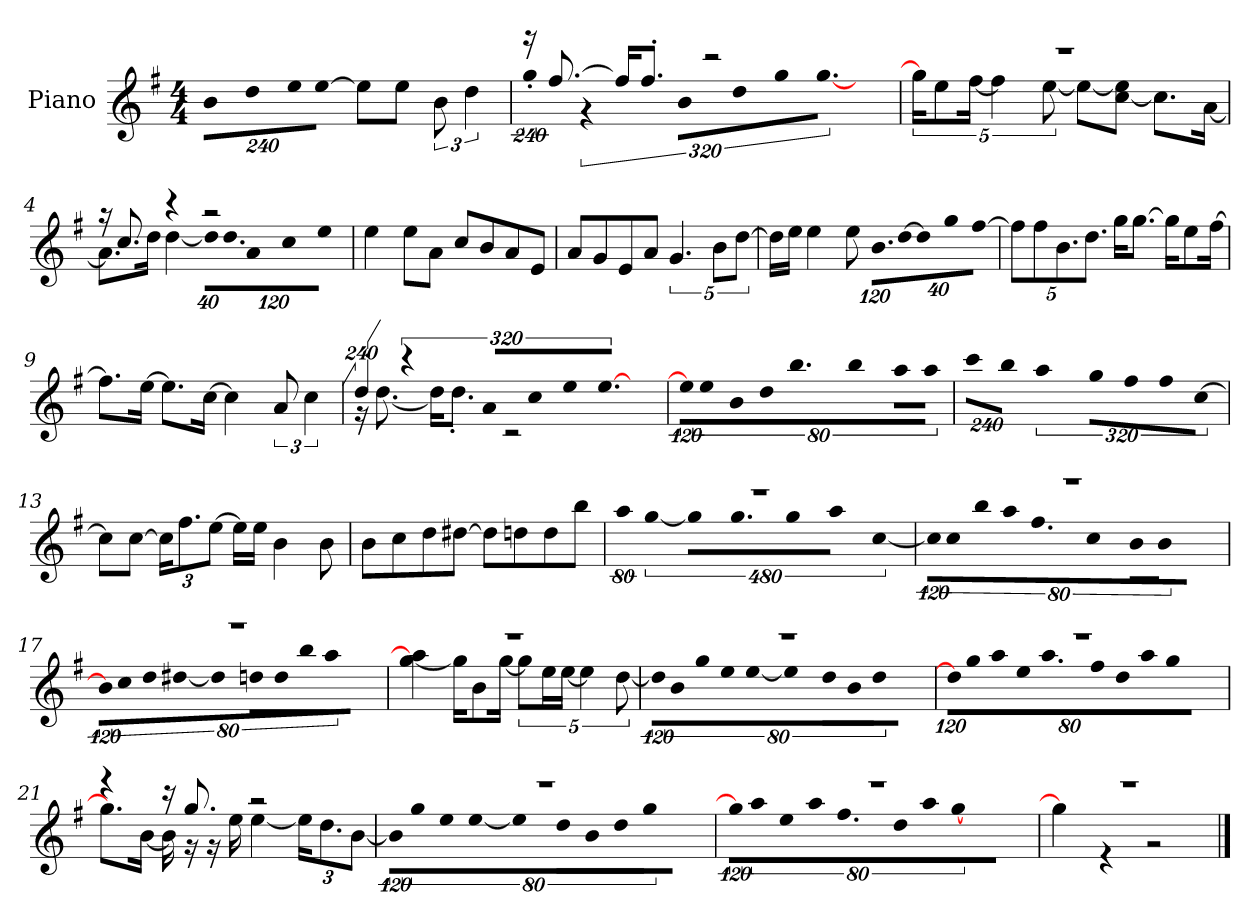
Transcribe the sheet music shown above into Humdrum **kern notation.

**kern
*part1
*staff1
*I"Piano
*I'P-no
*clefG2
*k[f#]
*M4/4
*MM90
*Xbrackettup
=1
!LO:N:vis=8
960%137b\L
!LO:N:vis=8
960%137dd\
!LO:N:vis=16
1920%137ee\K
!LO:N:vis=8
[960%137ee\J
8ee\L]
8ee\J
*brackettup
12b\
6dd\
=2
*^
!	!LO:N:vis=8
16r	960%137gg'\
[8.ff#/	.
!	!LO:N:vis=4
.	640%183r
16ff#/KL]	.
8.ff#'/J	.
!	!LO:N:vis=8
.	960%137b\L
2r	.
!	!LO:N:vis=8
.	960%137dd\
!	!LO:N:vis=16
.	1920%137gg\K
!	!LO:N:vis=8.
.	[640%137gg\J
.	1920ryy
=3	=3
1r	20gg\KL]
.	10ee\
.	[20ff#\Jk
.	5ff#\]
.	[10ee\
.	8ee\L_
.	[8cc\ 8ee\]J
.	8.cc\L]
.	[16a\Jk
!!LO:LB:g=z	!!
=4	=4
16r	8.a\L]
8.cc/	.
.	16dd\Jk
4r	[4dd\
*	*Xbrackettup
!	!LO:N:vis=32
2r	640%23dd\KLL]
!	!LO:N:vis=16.
.	960%103dd\J
!	!LO:N:vis=8
.	960%137a\
!	!LO:N:vis=8
.	960%137cc\
!	!LO:N:vis=16
.	1920%137ee\Jk
*v	*v
=5
4ee\
8ee\L
8a\J
8cc/L
8b/
8a/
8e/J
=6
8a/L
8g/
8e/
8a/J
*brackettup
5.g/
10b\L
[10dd\J
=7
16dd\LL]
16ee\JJ
4ee\
8ee\
*Xbrackettup
!LO:N:vis=16.
960%103b\LL
!LO:N:vis=32
[640%23dd\JK
!LO:N:vis=8
960%137dd\]
!LO:N:vis=16
1920%137gg\K
!LO:N:vis=8
[960%137ff#\J
!!LO:LB:g=z
=8
10ff#\L]
10ff#\
10.b\
10.dd\J
16gg\KL
[8.gg\J
16gg\KL]
8ee\
[16ff#\Jk
=9
8.ff#\L]
[16ee\Jk
8.ee\L]
[16cc\Jk
4cc\]
*brackettup
12a/
6cc\
=10
!LO:N:vis=8
*^
960%137dd'/	16r
.	[8.dd\
!LO:N:vis=4	!
640%183r	.
.	16dd\KL]
.	8.dd'\J
!LO:N:vis=8	!
960%137a/L	.
.	2r
!LO:N:vis=8	!
960%137cc/	.
!LO:N:vis=16	!
1920%137ee/K	.
!LO:N:vis=8.	!
[640%137ee/J	.
1920ryy	.
*v	*v
=11
!LO:N:vis=16
1920%107ee\KL]
!LO:N:vis=8
640%71ee\
!LO:N:vis=8
640%71b\
!LO:N:vis=8
640%71dd\
9.bb\J
!LO:N:vis=4
1920%427bb\
!LO:N:vis=8
640%71aa\L
!LO:N:vis=8
640%71aa\J
!!LO:LB:g=z
=12
!LO:N:vis=8
960%137ccc\L
!LO:N:vis=8
960%137bb\J
!LO:N:vis=4
640%183aa\
!LO:N:vis=8
960%137gg\L
!LO:N:vis=8
960%137ff#\
!LO:N:vis=16
1920%137ff#\L
!LO:N:vis=16
[1920%137cc\JJ
=13
8cc\L]
[8cc\J
*Xbrackettup
24cc\KL]
12.ff#\
[12ee\J
16ee\LL]
16ee\JJ
4b\
8b\
=14
8b\L
8cc\
8dd\
[8dd#X\J
8dd#\L]
8ddn\
8dd\
8bb\J
=15
*^
*	*brackettup
!	!LO:N:vis=8
1r	640%71aa\
!	!LO:N:vis=4
.	[1920%427gg\
!	!LO:N:vis=16
.	1920%107gg\KL]
.	9.gg\
!	!LO:N:vis=8
.	640%71gg\
!	!LO:N:vis=8
.	640%71aa\J
!	!LO:N:vis=4
.	[1920%427cc\
!!LO:LB:g=z	!!
=16	=16
!	!LO:N:vis=16
1r	1920%107cc\KL]
!	!LO:N:vis=8
.	640%71cc\
!	!LO:N:vis=8
.	640%71bb\
!	!LO:N:vis=8
.	640%71aa\
.	9.ff#\J
!	!LO:N:vis=4
.	1920%427cc\
!	!LO:N:vis=8
.	640%71b\L
!	!LO:N:vis=8
.	[640%71b\J
.	1920ryy
=17	=17
!	!LO:N:vis=16
1r	1920%107b\KL]
!	!LO:N:vis=8
.	640%71cc\
!	!LO:N:vis=8
.	640%71dd\
!	!LO:N:vis=16
.	[1920%107dd#X\Jk
!	!LO:N:vis=4
.	1920%427dd#\]
!	!LO:N:vis=8
.	640%71ddn\L
!	!LO:N:vis=8
.	640%71dd\
!	!LO:N:vis=8
.	640%71bb\
!	!LO:N:vis=8
.	[640%71aa\J
.	1920ryy
=18	=18
1r	[4gg\ 4aa\]
.	16gg\KL]
.	8b\
.	[16gg\Jk
.	10gg\L]
.	20ee\L
.	[20ee\JJ
.	5ee\]
.	[10dd\
=19	=19
!	!LO:N:vis=16
1r	1920%107dd\KL]
!	!LO:N:vis=8
.	640%71b\
!	!LO:N:vis=8
.	640%71gg\
!	!LO:N:vis=8
.	640%71ee\
!	!LO:N:vis=16
.	[1920%107ee\Jk
!	!LO:N:vis=4
.	1920%427ee\]
!	!LO:N:vis=8
.	640%71dd\L
!	!LO:N:vis=8
.	640%71b\
!	!LO:N:vis=8
.	[640%71dd\J
.	1920ryy
!!LO:LB:g=z	!!
=20	=20
*	*Xbrackettup
!	!LO:N:vis=16
1r	1920%107dd\KL]
!	!LO:N:vis=8
.	640%71gg\
!	!LO:N:vis=8
.	640%71aa\
!	!LO:N:vis=8
.	640%71ee\
.	9.aa\
!	!LO:N:vis=8
.	640%71ff#\
!	!LO:N:vis=8
.	640%71dd\
!	!LO:N:vis=8
.	640%71aa\
!	!LO:N:vis=8
.	[640%71gg\J
.	960ryy
=21	=21
4r	8.gg\L]
.	[16b\Jk
16r	16b\]
8.gg/	16r
.	16r
.	16ee\
2r	[4ee\
.	24ee\KL]
.	12.dd\
.	[12b\J
=22	=22
*	*brackettup
!	!LO:N:vis=16
1r	1920%107b\KL]
!	!LO:N:vis=8
.	640%71gg\
!	!LO:N:vis=8
.	640%71ee\
!	!LO:N:vis=16
.	[1920%107ee\Jk
!	!LO:N:vis=4
.	1920%427ee\]
!	!LO:N:vis=8
.	640%71dd\L
!	!LO:N:vis=8
.	640%71b\
!	!LO:N:vis=8
.	640%71dd\
!	!LO:N:vis=8
.	[640%71gg\J
.	1920ryy
=23	=23
!	!LO:N:vis=16
1r	1920%107gg\KL]
!	!LO:N:vis=8
.	640%71aa\
!	!LO:N:vis=8
.	640%71ee\
!	!LO:N:vis=8
.	640%71aa\
.	9.ff#\
!	!LO:N:vis=8
.	640%71dd\
!	!LO:N:vis=8
.	640%71aa\J
!	!LO:N:vis=4
.	[1920%427gg\
.	1920ryy
!!LO:LB:g=z	!!
=24	=24
1r	4gg\]
.	4r
.	2r
*v	*v
==
*-
